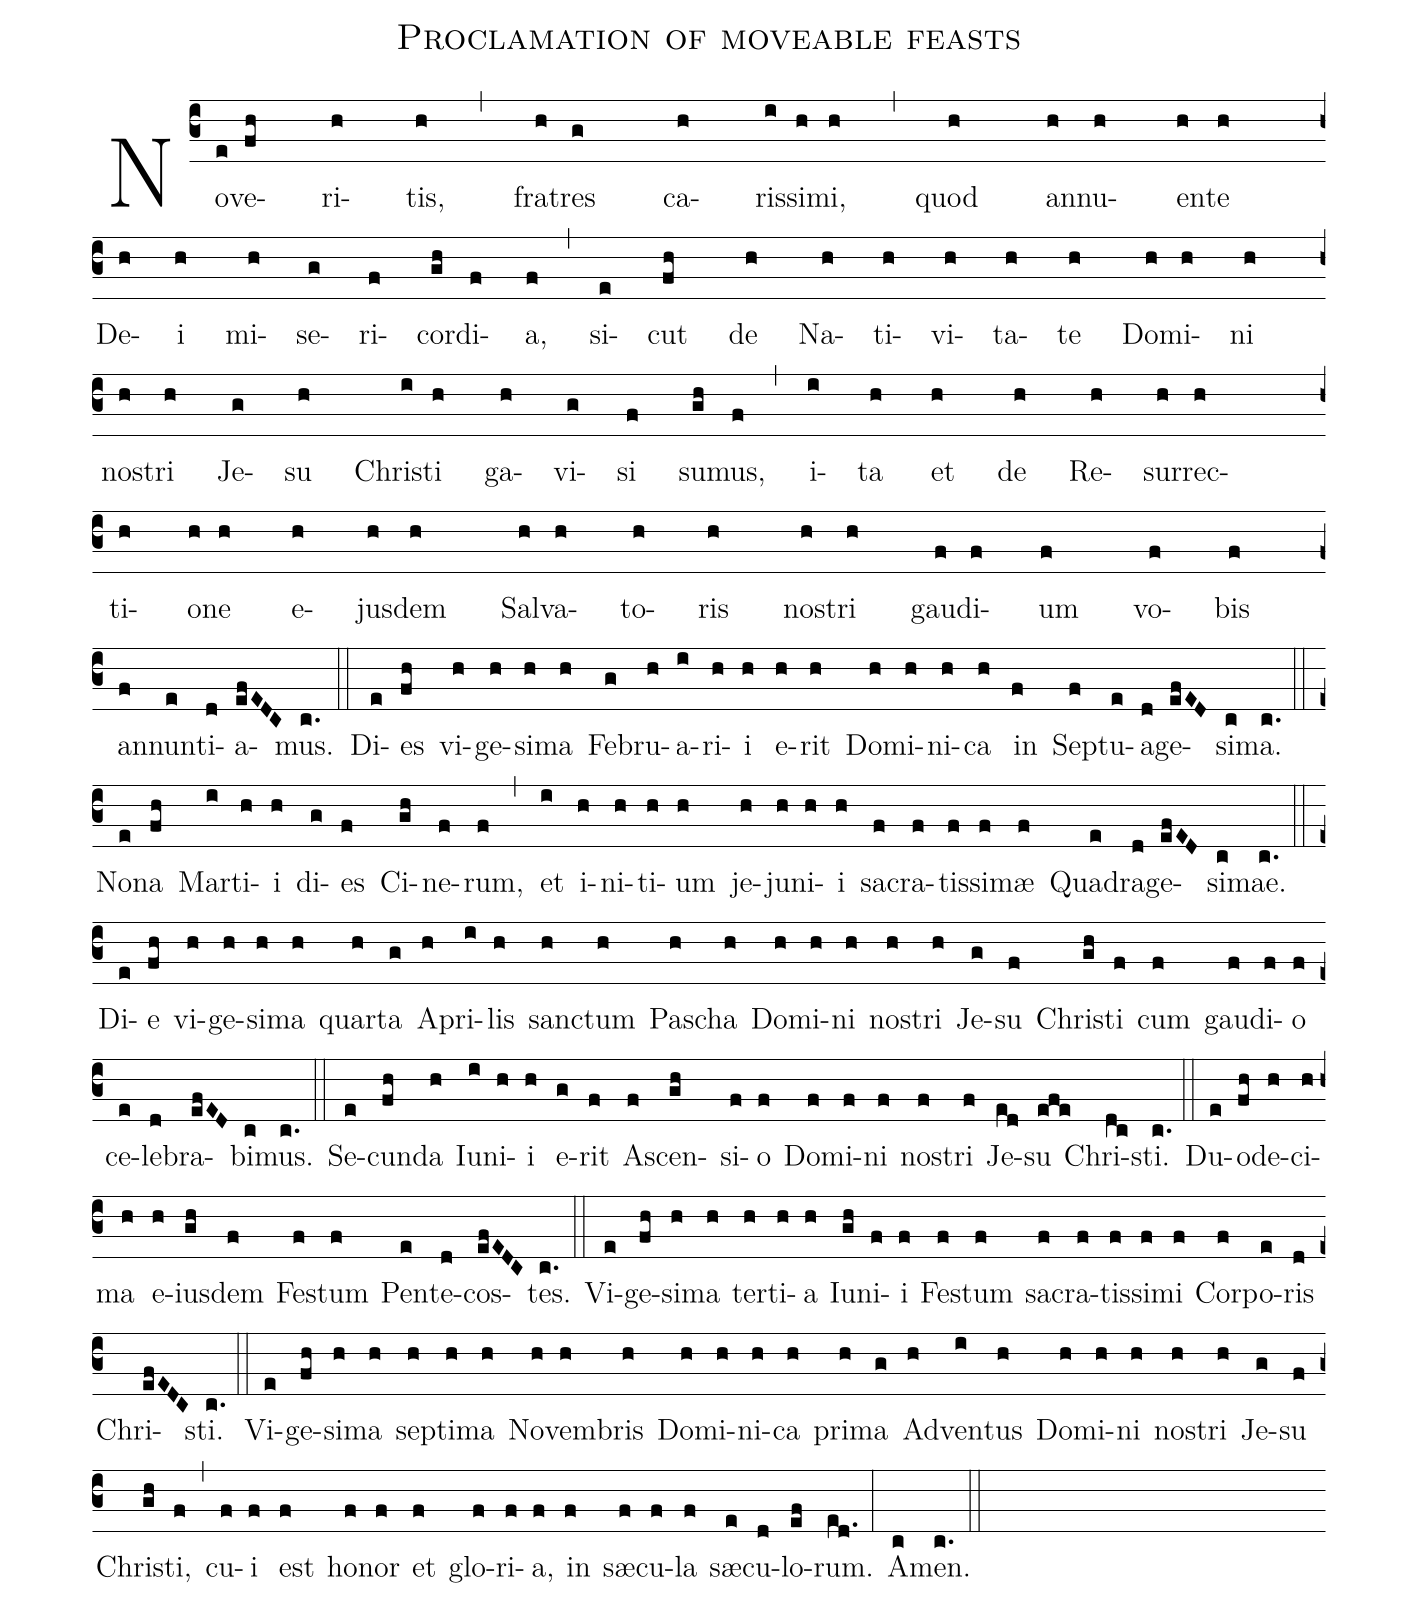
name: Proclamation of moveable feasts;
%%
(c3)No(e)ve(fh)ri(h)tis,(h) (,) fra(h)tres(g) ca(h)ri(i)ssi(h)mi,(h) (,)
quod(h) an(h)nu(h)en(h)te(h) (z) De(h)i(h) mi(h)se(g)ri(f)cor(gh)di(f)a,(f) (,)
si(e)cut(fh) de(h) Na(h)ti(h)vi(h)ta(h)te(h)
Do(h)mi(h)ni(h) (z) nos(h)tri(h) Je(g)su(h) Chri(i)sti(h) ga(h)vi(g)si(f) su(gh)mus,(f) (,)
i(i)ta(h) et(h) de(h) Re(h)sur(h)rec-(h) (z) ti(h)o(h)ne(h)
e(h)jus(h)dem(h) Sal(h)va(h)to(h)ris(h) nos(h)tri(h) gau(f)di(f)um(f) vo(f)bis(f) (z)
an(f)nun(e)ti(d)a(efEDC)mus.(c.) (::)
Di(e)es(fh) vi(h)ge(h)si(h)ma(h) Fe(g)bru(h)a(i)ri(h)i(h)
e(h)rit(h)
Do(h)mi(h)ni(h)ca(h) in(f) Se(f)ptu(e)a(d)ge(efED)si(c)ma.(c.) (::)
No(e)na(fh) Mar(i)ti(h)i(h)
di(g)es(f) Ci(gh)ne(f)rum,(f) (,)
et(i) i(h)ni(h)ti(h)um(h) je(h)ju(h)ni(h)i(h) sa(f)cra(f)ti(f)ssi(f)mæ(f)
Quad(e)ra(d)ge(efED)si(c)mae.(c.)  (::)
Di(e)e(fh) vi(h)ge(h)si(h)ma(h) quart(h)a(g) A(h)pri(i)lis(h) san(h)ctum(h) Pas(h)cha(h)
Do(h)mi(h)ni(h) nos(h)tri(h) Je(g)su(f) Chri(gh)sti(f) cum(f) gau(f)di(f)o(f)
ce(e)le(d)bra(efED)bi(c)mus.(c.) (::)
Se(e)cun(fh)da(h)  Iu(i)ni(h)i(h) e(g)rit(f)
As(f)cen-(gh) si(f)o(f) Do(f)mi(f)ni(f) nos(f)tri(f) Je(ed)su(efe) Chri(dc)sti.(c.) (::)
Du(e)o(fh)de(h)ci(h)ma(h) e(h)ius(gh)dem(f) Fes(f)tum(f) Pen(e)te(d)cos(efEDC)tes.(c.) (::)
Vi(e)ge(fh)si(h)ma(h) ter(h)ti(h)a(h) Iu(gh)ni(f)i(f)
Fes(f)tum(f) sa(f)cra(f)ti(f)ssi(f)mi(f) Cor(f)po(e)ris(d) Chri(efEDC)sti.(c.) (::)
Vi(e)ge(fh)si(h)ma(h) sep(h)ti(h)ma(h)
No(h)vem(h)bris(h) Do(h)mi(h)ni(h)ca(h)
pri(h)ma(g) Ad(h)ven(i)tus(h) Do(h)mi(h)ni(h) nos(h)tri(h)
Je(g)su(f) Chri(gh)sti,(f) (,) cu(f)i(f) est(f) ho(f)nor(f)
et(f) glo(f)ri(f)a,(f) in(f) sæ(f)cu(f)la(f)
sæ(e)cu(d)lo(ef)rum.(ed.) (:) A(c)men.(c.) (::)
